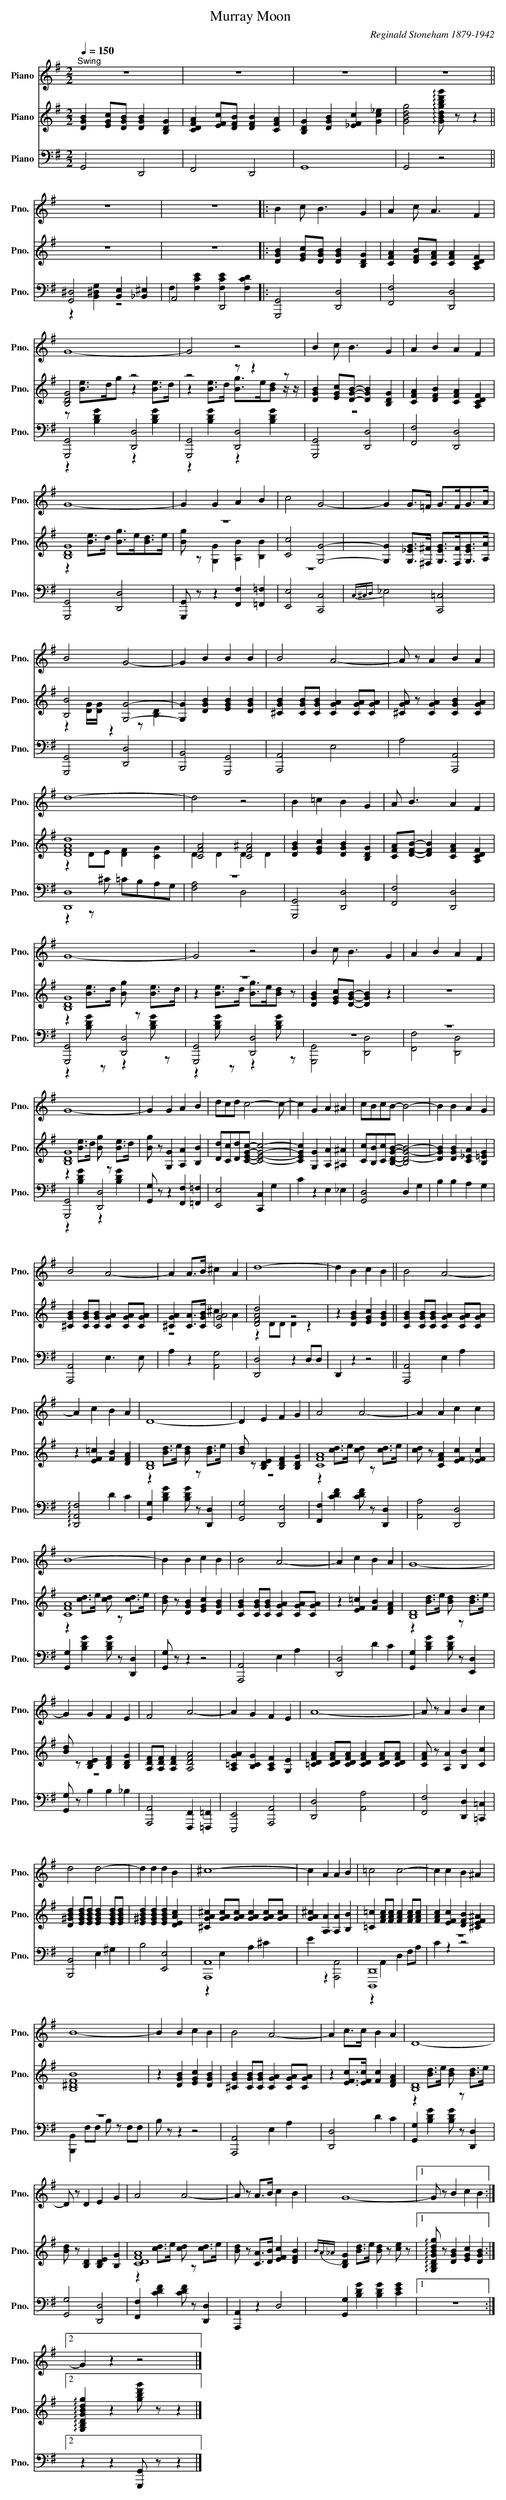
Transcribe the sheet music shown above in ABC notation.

X:1
T:Murray Moon
C:Reginald Stoneham 1879-1942
%%score 1 ( 2 3 ) ( 4 5 )
L:1/4
Q:1/4=150
M:2/2
K:G
V:1 treble nm="Piano" snm="Pno."
V:2 treble nm="Piano" snm="Pno."
V:3 treble
V:4 bass nm="Piano" snm="Pno."
V:5 bass
V:1
"^Swing" z4 | z4 | z4 | z4 ||$ z4 | z4 |: B c/ B3/2 G | A c/ A3/2 F |$ G4- | G2 z2 | B c/ B3/2 G |
A B A F |$ G4- | G G A B | c2 G2- | G G/>=F/ G/>F/G/>A/ |$ B2 G2- | G B B B | B2 A2- |
A/ z/ A B A |$ d4- | d2 z2 | B =c B G | A/ B3/2 A F |$ G4- | G2 z2 | B c/ B3/2 G | A B A F |$
G4- | G G A B | d/c/d/ c2- c/- | c G A ^A | c/B/c/B/- B2- | B B A G |$ B2 A2- | A A/>B/ ^c A |
d4- | d B c B || B2 A2- |$ A c B A | D4- | D E F G | A2 A2- | A A c c |$ B4- | B B c B | B2 A2- |
A c B A | G4- |$ G G F E | F2 A2- | A G F E | A4- | A/ z/ A B c |$ d2 d2- | d d d B | ^c4- |
c A A B | =c2 c2- | c c B ^A |$ B4- | B B c B | B2 A2- | A c/>c/ B A | D4- |$ D/ z/ D E G |
A2 A2- | A/ z/ A/>B/ c B | G4- |1 G/ z/ B c B :|2$ G z z2 |]
V:2
[DGB] [EGc]/[DGB]/ [DGB] [B,DG] | [CDFA] [EFc]/[DFB]/ [DFB] [CFA] | [B,DG] [DGB] [_EFc] [Gc_e] |
[GBdg]2 !arpeggio![GBdgbd'g']/ z/ z ||$ z4 | z4 |: [DGB] [EGc]/[DGB]/ [DGB] [B,DG] |
[CFA] [DFB]/[CFA]/ [CFA] [A,CDF] |$ [B,DG]2 z2 | z2 z/ z z/ | [DGB] [EGc]/[DGB]/- [DGB] [B,DG] |
[CFA] [DFB] [CFA] [A,CDF] |$ [B,DG]4 | z4 | [Cc]2 [G,G]2- |
[G,G] [G,_EG]/>[^F,^F]/ [G,EG]/>[F,F]/[G,EG]/>[A,A]/ |$ [B,B]2 [G,G]2- | [G,G] [DGB] [EGB] [DGB] |
[^CGB] [CGB]/[CGB]/ [CGA] [CGA]/[CGA]/ | [^CGA]/ z/ [CGA] [CGB] [CGA] |$ [DFAd]4 |
[CFA]2 [CF^A]2 | [DGB] [EGc] [DGB] [B,DG] | [CFA]/[DFB]/- [DFB] [CFA] [A,CDF] |$ [B,DG]4 | z4 |
[DGB] [EGc]/[DGB]/- [DGB] z | z4 |$ [B,DG]4 | [Bg]/ z/ [G,G] [A,A] [B,B] |
[Dd]/[Cc]/[Dd]/[CEGc]/- [CEGc]2- | [CEGc] [G,G] [A,A] [^A,^A] |
[Cc]/[B,B]/[Cc]/[B,DGB]/- [B,D-G-B-]2 | [DGB] [DGB] [C_EA] [B,=EG] |$
[^CGB] [CGB]/[CGB]/ [CGA] [CGA]/[CGA]/ | [^CGA] [CA]/>[CGB]/ [CGA]2 | [DFAd]2 z2 |
z [DGB] [EGc] [DGB] || [CGB] [CGB]/[CGB]/ [CGA] [CGA]/[CGA]/ |$ z [EF=c] [FB] [DFA] | [B,D]4 |
[Bd]/ z/ [B,DE] [B,DF] [B,DG] | [CFA]4 | [cd]/ z/ [CFA] [EFc] [_EFc] |$ [CFA]4 |
[Bd]/ z/ [DGB] [EGc] [DGB] | [CGB] [CGB]/[CGB]/ [CGA] [CGA]/[CGA]/ | z [EF=c] [FB] [DFA] |
[B,D]4 |$ [Bd]/ z/ [B,DE] [B,DF] [B,DG] | [A,DF]/[A,DF]/ [A,DF] [A,DFA]2 |
[A,=CGA] [B,CG] [A,CF] [G,E] | [=CDFA] [CDFA]/[CDFA]/ [CDFA] [CDFA]/[CDFA]/ |
[CFA]/ z/ [A,A] [B,B] [Cc] |$ [D^GBd] [EGBd]/[EGBd]/ [EGBd] [EGBd]/[EGBd]/ |
[E^GBd] [EGBd] [EGBd] [DEAc] | [^CGA^c] [GAc]/[GAc]/ [GAc] [GAc]/[GAc]/ |
[GA^c] [A,A] [A,A] [B,B] | [=C=c] [FAc]/[FAc]/ [FAc] [FAc]/[FAc]/ | [FAc] [EFc] [DFB] [^CEF^A] |$
[B,^DFB]4 | z [DGB] [EGc] [DGB] | [^CGB] [CGB]/[CGB]/ [CGA] [CGA]/[CGA]/ |
z [EFc]/>[EFc]/ [Fc] [DFA] | [B,D]4 |$ [Bd]/ z/ [B,D] [B,DE] [B,G] | [CDFA]4 |
[Bd]/ z/ [CA]/>[DB]/ [EFc] [DFB] |{BA_A} [B,DG] [Bd]/>e/ [Bd]/ z/ [ce]/ z/ |1
!arpeggio![G,B,DGBdg]/ z/ [DGB] [EGc] [DGB] :|2$ !arpeggio![G,B,DGBdg] z [gbd'g']/ z/ z |]
V:3
x4 | x4 | x4 | x4 ||$ x4 | x4 |: x4 | x4 |$ z/ [Be]/>d/g/ z [Be]/>d/ |
z [Be]/>d/ [Bg]/>e/[Bd]/ z/4 z/4 | z4 | x4 |$ z [Be]/>d/ [Bg]/>e/[Bd]/>e/ |
[Bg]/ z/ [G,G] [A,B] [B,B] | z4 | x4 |$ z [DG]/4[DG]/4 z z/ [B,D] | x4 | x4 | x4 |$
z D/E/ [DF] [CG] | D D D D | x4 | x4 |$ z [Be]/>d/ [Bg]/ z/ [Be]/>d/ |
z [Be]/>d/ [Bg]/>e/[Bd]/ z/ | x4 | x4 |$ z [Be]/>d/ [Bg]/ z/ [Be]/>d/ | x4 | x4 | x4 | x4 | x4 |$
x4 | z2 ^c A | z D/D/ D z | x4 || x4 |$ x4 | z [Bd]/>e/ [Bd]/ z/ [Bd]/>e/ | z4 |
z [cd]/>e/ [cd]/ z/ [cd]/>e/ | x4 |$ z [cd]/>e/ [cd]/ z/ [cd]/>e/ | x4 | x4 | x4 |
z [Bd]/>e/ [Bd]/ z/ [Bd]/>e/ |$ z4 | x4 | x4 | x4 | x4 |$ x4 | x4 | x4 | x4 | x4 | x4 |$ x4 | x4 |
x4 | x4 | z [Bd]/>e/ [Bd]/ z/ [Bd]/>e/ |$ x4 | z [cd]/>e/ [cd]/ z/ [cd]/>e/ | x4 | x4 |1 x4 :|2$
x4 |]
V:4
G,,2 D,,2 | F,,2 D,,2 | G,,4 | G,,2 z2 ||$ [G,,^D,]2 [B,,E,] [_B,,^E,] | A,,2 D,,2 |:
[G,,,G,,]2 [D,,D,]2 | [F,,F,]2 [D,,D,]2 |$ [G,,,G,,]2 [D,,D,]2 | [G,,,G,,]2 [D,,D,]2 |
[G,,,G,,]2 [D,,D,]2 | [F,,F,]2 [D,,D,]2 |$ [G,,,G,,]2 [D,,D,]2 |
[G,,,G,,]/ z/ z [F,,F,] [=F,,=F,] | [E,,E,]2 [C,,C,]2 |{C,^C,D,} _E,2 [C,,=C,]2 |$
[G,,,G,,]2 [D,,D,]2 | [B,,,B,,]2 [G,,,G,,]2 | [A,,,A,,]2 E,2 | A,2 [A,,,A,,]2 |$ [D,,D,]4 | z4 |
[G,,,G,,]2 [D,,D,]2 | [F,,F,]2 [D,,D,]2 |$ [G,,,G,,]2 [D,,D,]2 | [G,,,G,,]2 [D,,D,]2 | z4 | z4 |$
[G,,,G,,]2 [D,,D,]2 | [G,,G,]/ z/ z [F,,F,] [=F,,=F,] | [E,,E,]2 [C,,C,] G, | C z E, _E, |
[G,,D,]2 D, G, | B, B, A, G, |$ [A,,,A,,]2 E,3/2 E,/ | A, z [A,,G,]2 | [D,,D,]2 z D,/D,/ |
D,, z z2 || [A,,,A,,]2 E, A, |$ !arpeggio![D,,A,,F,]2 D C | [G,,G,] [B,DG] [B,DG]/ z/ [D,,D,] |
[G,,G,]2 [D,,E,]2 | [F,,F,] [CDF] [CDF]/ z/ [D,,D,] | [A,,A,]2 [D,,D,]2 |$
[G,,G,] [B,DG] [B,DG]/ z/ [D,,D,] | [G,,G,]/ z/ z z2 | [A,,,A,,]2 E, A, | [D,,D,]2 D C |
[G,,G,] [B,DG] [B,DG]/ z/ [E,,D,] |$ [G,,G,]/ z/ B, B, _B, | [A,,,A,,]2 [F,,,F,,] [=F,,,=F,,] |
[E,,,E,,]2 [A,,,A,,]2 | [D,,D,]2 [A,,A,]2 | [F,,F,]2 [D,,D,] [=C,,=C,] |$ [B,,,B,,]2 E, ^G, |
B,2 [E,,E,]2 | [A,,,A,,]4 | z4 | [D,,,D,,]4 | z4 |$ z4 | B,/ z/ z z2 | [A,,,A,,]2 E, A, |
[D,,D,]2 D C | [G,,G,] [B,DG] [B,DG]/ z/ [D,,D,] |$ [G,,G,]2 [D,,D,]2 |
[F,,F,] [CDF] [CDF]/ z/ [D,,D,] | [A,,,A,,] z D,2 | [G,,G,] [B,DG] [B,DG] [CEG] |1 z4 :|2$
z z [G,,,G,,]/ z/ z |]
V:5
x4 | x4 | x4 | x4 ||$ z [B,,^D,G,] z2 | F, [F,CE] [F,CE] [F,CD] |: x4 | x4 |$ z [B,DG] z [B,DG] |
z [B,DG] z [B,DG] | x4 | x4 |$ x4 | x4 | x4 | x4 |$ x4 | x4 | x4 | x4 |$ z z/ ^C/ =C/B,/A,/G,/ |
[F,A,]2 D,2 | x4 | x4 |$ z [B,DG]/ z/ z [B,DG]/ z/ | z [B,DG]/ z/ z [B,DG]/ z/ |
[G,,,G,,]2 [D,,D,]2 | [F,,F,]2 [D,,D,]2 |$ z [B,DG] z [B,DG] | x4 | x4 | x4 | x4 | x4 |$ x4 | x4 |
x4 | x4 || x4 |$ x4 | x4 | x4 | x4 | x4 |$ x4 | x4 | x4 | x4 | x4 |$ x4 | x4 | x4 | x4 | x4 |$
x4 | x4 | z E, A, ^C | E z [A,,,A,,]2 | z A,, D, F,/A,/ | C z z2 |$
[B,,,B,,] F,/F,/ B,/ z/ F,/F,/ | x4 | x4 | x4 | x4 |$ x4 | x4 | x4 | x4 |1 x4 :|2$ x4 |]
